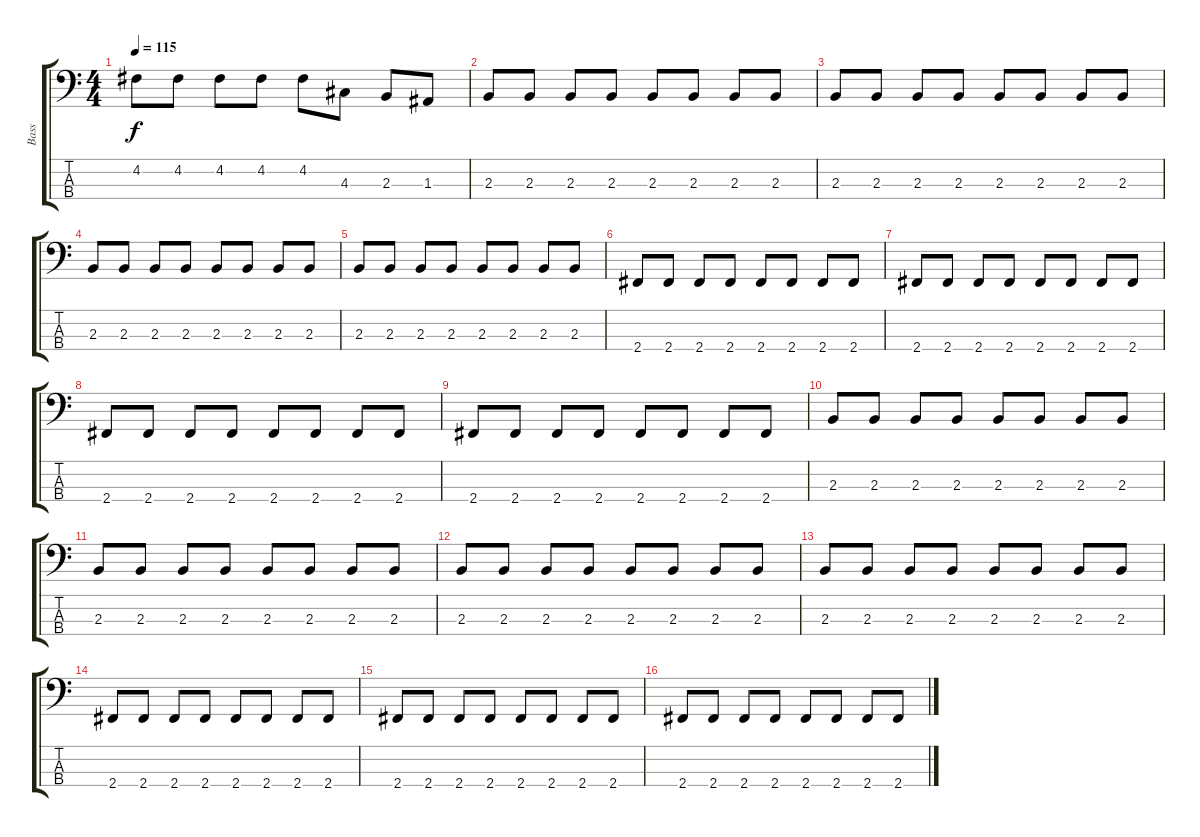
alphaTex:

\track ("Bass" "Bass") {instrument electricbassfinger}
\staff {score tabs}
\tuning (G2 D2 A1 E1) {hide}
\ts (4 4)
\tempo 115
\clef f4
\ks c
4.2.8{dy f} 4.2.8 4.2.8 4.2.8 4.2.8 4.3.8 2.3.8 1.3.8 |
2.3.8 2.3.8 2.3.8 2.3.8 2.3.8 2.3.8 2.3.8 2.3.8 |
2.3.8 2.3.8 2.3.8 2.3.8 2.3.8 2.3.8 2.3.8 2.3.8 |
2.3.8 2.3.8 2.3.8 2.3.8 2.3.8 2.3.8 2.3.8 2.3.8 |
2.3.8 2.3.8 2.3.8 2.3.8 2.3.8 2.3.8 2.3.8 2.3.8 |
2.4.8 2.4.8 2.4.8 2.4.8 2.4.8 2.4.8 2.4.8 2.4.8 |
2.4.8 2.4.8 2.4.8 2.4.8 2.4.8 2.4.8 2.4.8 2.4.8 |
2.4.8 2.4.8 2.4.8 2.4.8 2.4.8 2.4.8 2.4.8 2.4.8 |
2.4.8 2.4.8 2.4.8 2.4.8 2.4.8 2.4.8 2.4.8 2.4.8 |
2.3.8 2.3.8 2.3.8 2.3.8 2.3.8 2.3.8 2.3.8 2.3.8 |
2.3.8 2.3.8 2.3.8 2.3.8 2.3.8 2.3.8 2.3.8 2.3.8 |
2.3.8 2.3.8 2.3.8 2.3.8 2.3.8 2.3.8 2.3.8 2.3.8 |
2.3.8 2.3.8 2.3.8 2.3.8 2.3.8 2.3.8 2.3.8 2.3.8 |
2.4.8 2.4.8 2.4.8 2.4.8 2.4.8 2.4.8 2.4.8 2.4.8 |
2.4.8 2.4.8 2.4.8 2.4.8 2.4.8 2.4.8 2.4.8 2.4.8 |
2.4.8 2.4.8 2.4.8 2.4.8 2.4.8 2.4.8 2.4.8 2.4.8
